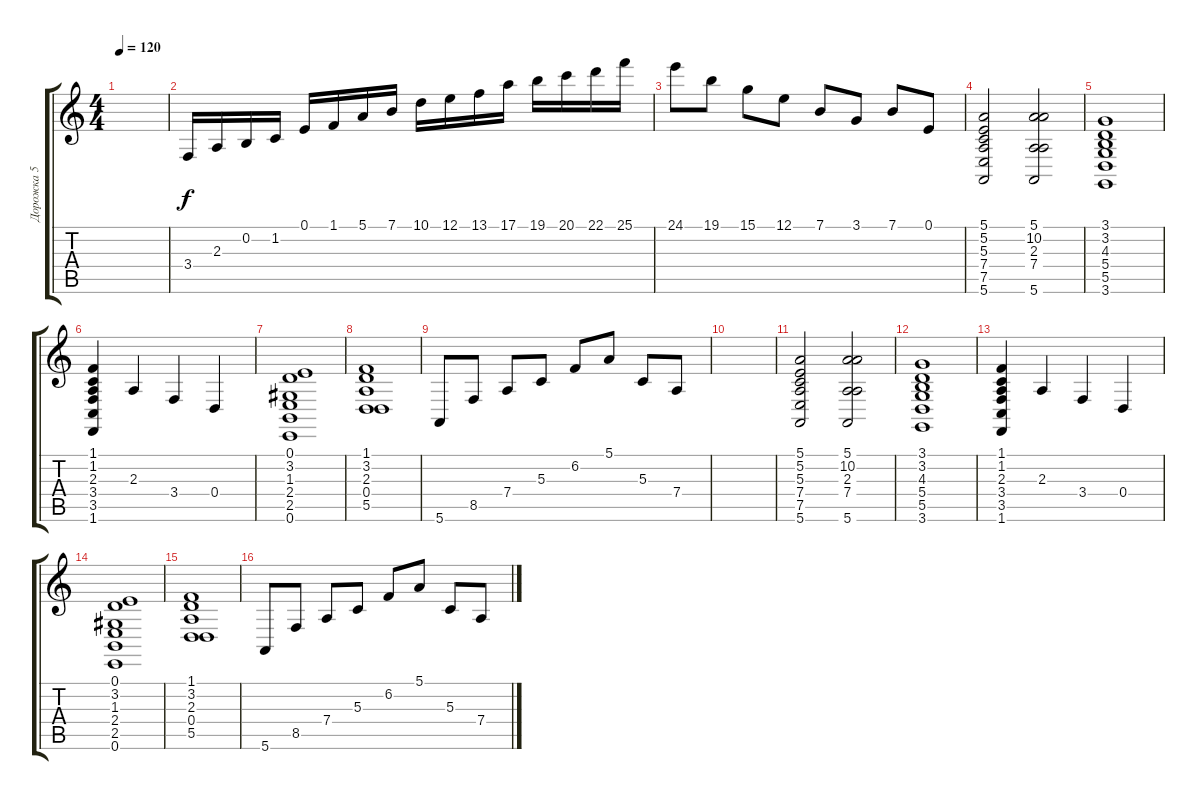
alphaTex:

\track ("Дорожка 5" "Дорожка 5") {instrument electricgrandpiano}
\staff {score tabs}
\tuning (E4 B3 G3 D3 A2 E2) {hide}
\ts (4 4)
\tempo 120
\clef g2
\ks c
|
3.4.16 2.3.16 0.2.16 1.2.16 0.1.16 1.1.16 5.1.16 7.1.16 10.1.16 12.1.16 13.1.16 17.1.16 19.1.16 20.1.16 22.1.16 25.1.16 |
24.1.8 19.1.8 15.1.8 12.1.8 7.1.8 3.1.8 7.1.8 0.1.8 |
(5.1 5.2 5.3 7.4 7.5 5.6).2 (5.1 10.2 2.3 7.4 5.6).2 |
(3.1 3.2 4.3 5.4 5.5 3.6).1 |
(1.1 1.2 2.3 3.4 3.5 1.6).4 2.3.4 3.4.4 0.4.4 |
(0.1 3.2 1.3 2.4 2.5 0.6).1 |
(1.1 3.2 2.3 0.4 5.5).1 |
5.6.8 8.5.8 7.4.8 5.3.8 6.2.8 5.1.8 5.3.8 7.4.8 |
|
(5.1 5.2 5.3 7.4 7.5 5.6).2 (5.1 10.2 2.3 7.4 5.6).2 |
(3.1 3.2 4.3 5.4 5.5 3.6).1 |
(1.1 1.2 2.3 3.4 3.5 1.6).4 2.3.4 3.4.4 0.4.4 |
(0.1 3.2 1.3 2.4 2.5 0.6).1 |
(1.1 3.2 2.3 0.4 5.5).1 |
5.6.8 8.5.8 7.4.8 5.3.8 6.2.8 5.1.8 5.3.8 7.4.8
